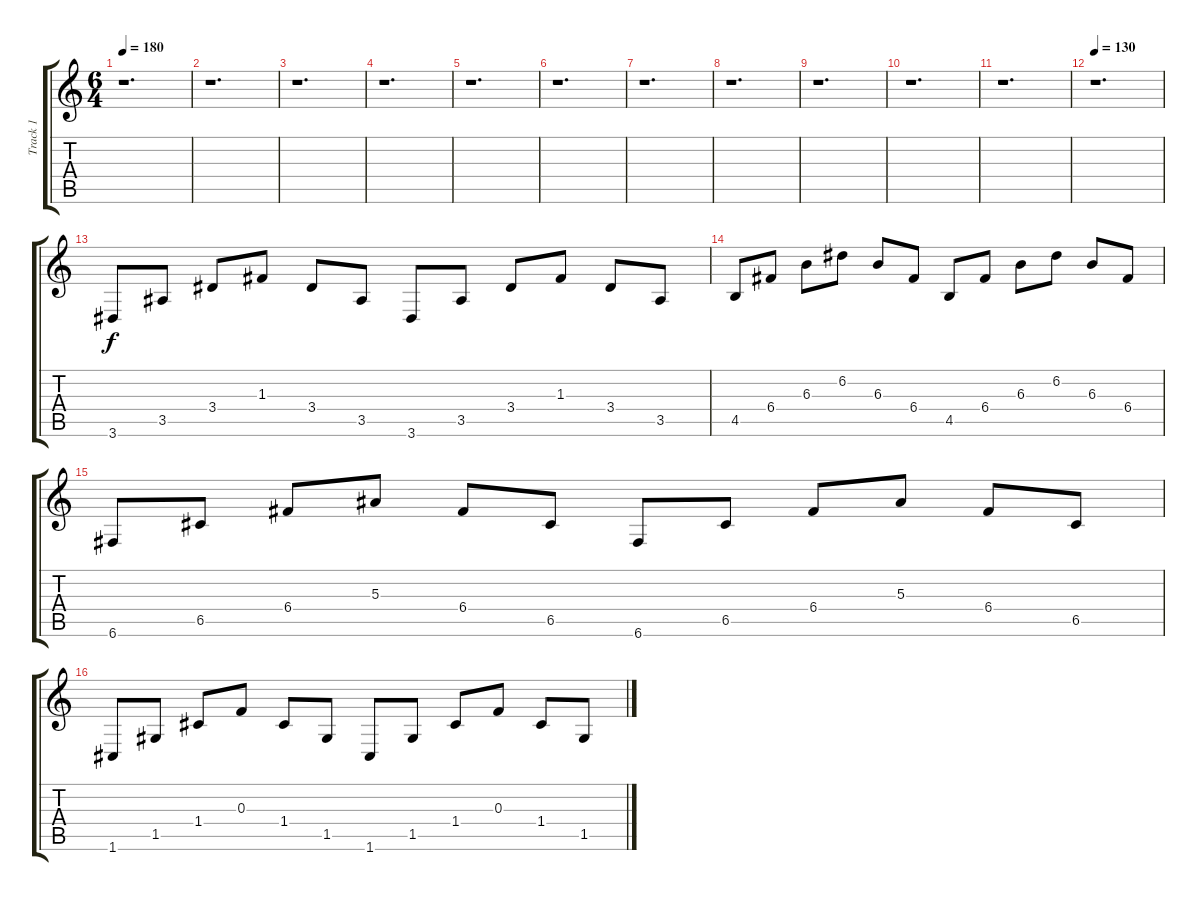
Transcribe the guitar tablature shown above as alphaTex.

\track ("Track 1" "Track 1") {instrument acousticguitarsteel}
\staff {score tabs}
\tuning (D4 A3 F3 C3 G2 C2) {hide}
\ts (6 4)
\tempo 180
\clef g2
\ks c
r.1{d dy f} |
r.1{d} |
r.1{d} |
r.1{d} |
r.1{d} |
r.1{d} |
r.1{d} |
r.1{d} |
r.1{d} |
r.1{d} |
r.1{d} |
\tempo 130
r.1{d} |
3.6.8 3.5.8 3.4.8 1.3.8 3.4.8 3.5.8 3.6.8 3.5.8 3.4.8 1.3.8 3.4.8 3.5.8 |
4.5.8 6.4.8 6.3.8 6.2.8 6.3.8 6.4.8 4.5.8 6.4.8 6.3.8 6.2.8 6.3.8 6.4.8 |
6.6.8 6.5.8 6.4.8 5.3.8 6.4.8 6.5.8 6.6.8 6.5.8 6.4.8 5.3.8 6.4.8 6.5.8 |
1.6.8 1.5.8 1.4.8 0.3.8 1.4.8 1.5.8 1.6.8 1.5.8 1.4.8 0.3.8 1.4.8 1.5.8
